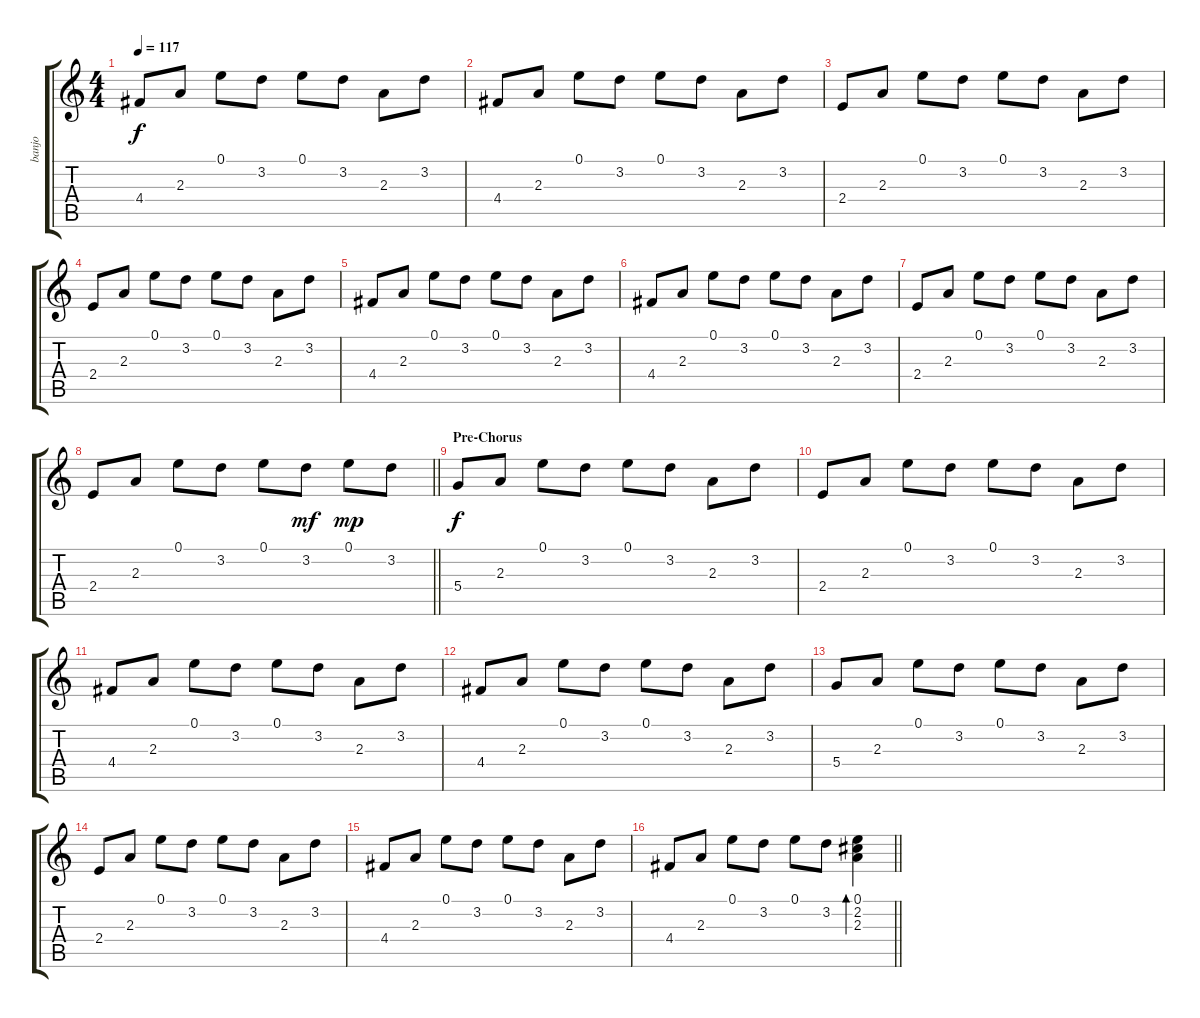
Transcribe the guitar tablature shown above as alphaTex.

\track ("banjo" "banjo") {instrument banjo}
\staff {score tabs}
\tuning (E4 B3 G3 D3 A2 E2) {hide}
\displaytranspose 12
\ts (4 4)
\tempo 117
\clef g2
\ks c
4.4.8{dy f} 2.3.8 0.1.8 3.2.8 0.1.8 3.2.8 2.3.8 3.2.8 |
4.4.8 2.3.8 0.1.8 3.2.8 0.1.8 3.2.8 2.3.8 3.2.8 |
2.4.8 2.3.8 0.1.8 3.2.8 0.1.8 3.2.8 2.3.8 3.2.8 |
2.4.8 2.3.8 0.1.8 3.2.8 0.1.8 3.2.8 2.3.8 3.2.8 |
4.4.8 2.3.8 0.1.8 3.2.8 0.1.8 3.2.8 2.3.8 3.2.8 |
4.4.8 2.3.8 0.1.8 3.2.8 0.1.8 3.2.8 2.3.8 3.2.8 |
2.4.8 2.3.8 0.1.8 3.2.8 0.1.8 3.2.8 2.3.8 3.2.8 |
\barLineRight lightlight
2.4.8 2.3.8 0.1.8 3.2.8 0.1.8 3.2.8{dy mf} 0.1.8{dy mp} 3.2.8 |
\section ("" "Pre-Chorus")
5.4.8{dy f volume 10} 2.3.8 0.1.8 3.2.8 0.1.8 3.2.8 2.3.8 3.2.8 |
2.4.8 2.3.8 0.1.8 3.2.8 0.1.8 3.2.8 2.3.8 3.2.8 |
4.4.8 2.3.8 0.1.8 3.2.8 0.1.8 3.2.8 2.3.8 3.2.8 |
4.4.8 2.3.8 0.1.8 3.2.8 0.1.8 3.2.8 2.3.8 3.2.8 |
5.4.8 2.3.8 0.1.8 3.2.8 0.1.8 3.2.8 2.3.8 3.2.8 |
2.4.8 2.3.8 0.1.8 3.2.8 0.1.8 3.2.8 2.3.8 3.2.8 |
4.4.8 2.3.8 0.1.8 3.2.8 0.1.8 3.2.8 2.3.8 3.2.8 |
\barLineRight lightlight
4.4.8 2.3.8 0.1.8 3.2.8 0.1.8 3.2.8 (0.1 2.2 2.3).4{bd 120}
